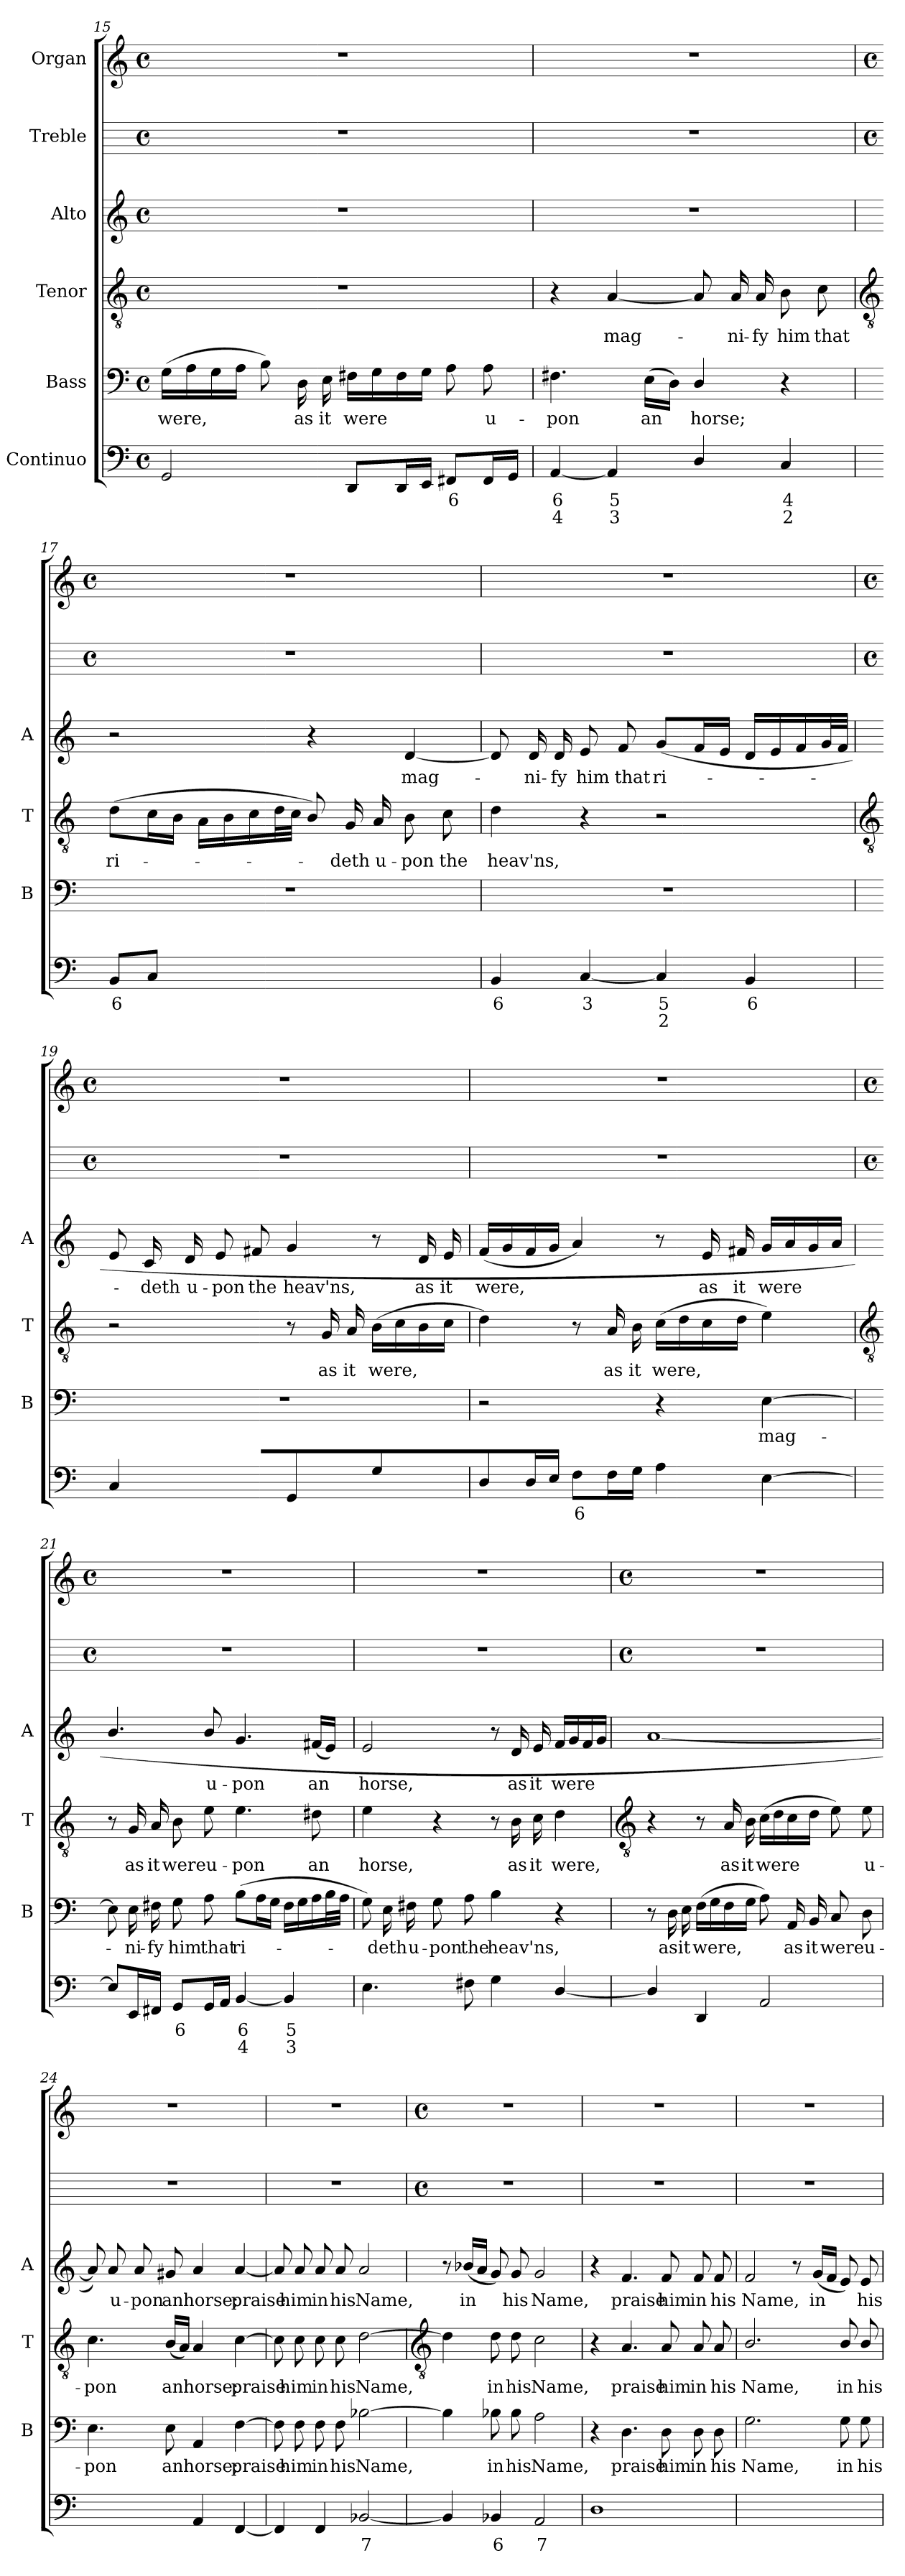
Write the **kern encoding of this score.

**kern	**text	**text	**kern	**text	**kern	**text	**kern	**text	**kern	**kern
*part6	*part6	*part6	*part5	*part5	*part4	*part4	*part3	*part3	*part2	*part1
*staff6	*staff6	*staff6	*staff5	*staff5	*staff4	*staff4	*staff3	*staff3	*staff2	*staff1
*I"Continuo	*	*	*I"Bass	*	*I"Tenor	*	*I"Alto	*	*I"Treble	*I"Organ
*	*	*	*I'B	*	*I'T	*	*I'A	*	*	*
*clefF4	*	*	*clefF4	*	*clefGv2	*	*clefG2	*	*	*clefG2
*k[]	*	*	*k[]	*	*k[]	*	*k[]	*	*	*k[]
*C:	*	*	*C:	*	*C:	*	*C:	*	*	*C:
*M4/4	*	*	*M4/4	*	*M4/4	*	*M4/4	*	*M4/4	*M4/4
*met(c)	*	*	*met(c)	*	*met(c)	*	*met(c)	*	*met(c)	*met(c)
=15	=15	=15	=15	=15	=15	=15	=15	=15	=15	=15
!	!	!	!	!LO:LY:b	!	!	!	!	!	!
2GG	.	.	(>16GLL	were,	1r	.	1r	.	1r	1r
.	.	.	16A	.	.	.	.	.	.	.
.	.	.	16G	.	.	.	.	.	.	.
.	.	.	16AJJ	.	.	.	.	.	.	.
.	.	.	8B)	.	.	.	.	.	.	.
!	!	!	!	!LO:LY:b	!	!	!	!	!	!
.	.	.	16D	as	.	.	.	.	.	.
!	!	!	!	!LO:LY:b	!	!	!	!	!	!
.	.	.	16E	it	.	.	.	.	.	.
!	!	!	!	!LO:LY:b	!	!	!	!	!	!
8DDL	.	.	16F#XLL	were	.	.	.	.	.	.
.	.	.	16G	.	.	.	.	.	.	.
16DDL	.	.	16F#	.	.	.	.	.	.	.
16EEJJ	.	.	16GJJ	.	.	.	.	.	.	.
!	!LO:LY:b	!	!	!	!	!	!	!	!	!
8FF#XL	6	.	8A	.	.	.	.	.	.	.
!	!	!	!	!LO:LY:b	!	!	!	!	!	!
16FF#L	.	.	8A	u-	.	.	.	.	.	.
16GGJJ	.	.	.	.	.	.	.	.	.	.
=16	=16	=16	=16	=16	=16	=16	=16	=16	=16	=16
!	!LO:LY:b	!LO:LY:b	!	!LO:LY:b	!	!	!	!	!	!
[4AA	6	4	4.F#X	-pon	4r	.	1r	.	1r	1r
!	!LO:LY:b	!LO:LY:b	!	!	!	!LO:LY:b	!	!	!	!
4AA]	5	3	.	.	[4A	mag-	.	.	.	.
!	!	!	!	!LO:LY:b	!	!	!	!	!	!
.	.	.	(>16ELL	an	.	.	.	.	.	.
.	.	.	16DJJ)	.	.	.	.	.	.	.
!	!	!	!	!LO:LY:b	!	!	!	!	!	!
4D/	.	.	4D/	horse;	8A]	.	.	.	.	.
!	!	!	!	!	!	!LO:LY:b	!	!	!	!
.	.	.	.	.	16A	ni-	.	.	.	.
!	!	!	!	!	!	!LO:LY:b	!	!	!	!
.	.	.	.	.	16A	-fy	.	.	.	.
!	!LO:LY:b	!LO:LY:b	!	!	!	!LO:LY:b	!	!	!	!
4C	4	2	4r	.	8B	him	.	.	.	.
!	!	!	!	!	!	!LO:LY:b	!	!	!	!
.	.	.	.	.	8c	that	.	.	.	.
!!LO:LB:g=z
=17	=17	=17	=17	=17	=17	=17	=17	=17	=17	=17
*	*	*	*	*	*clefGv2	*	*	*	*	*
*	*	*	*	*	*	*	*	*	*M4/4	*M4/4
*	*	*	*	*	*	*	*	*	*met(c)	*met(c)
!	!LO:LY:b	!	!	!	!	!LO:LY:b	!	!	!	!
8BBL	6	.	1r	.	(>8dL	ri-	2r	.	1r	1r
8CJ	.	.	.	.	16cL	.	.	.	.	.
.	.	.	.	.	16BJJ	.	.	.	.	.
!	!LO:LY:b	!	!	!	!	!	!	!	!	!
[8D/yy	4	.	.	.	16ALL	.	.	.	.	.
.	.	.	.	.	16B	.	.	.	.	.
!	!LO:LY:b	!	!	!	!	!	!	!	!	!
8DLyy]	3	.	.	.	16c	.	.	.	.	.
.	.	.	.	.	32dL	.	.	.	.	.
.	.	.	.	.	32cJJJ	.	.	.	.	.
4.GG	.	.	.	.	8B/)	.	4r	.	.	.
!	!	!	!	!	!	!LO:LY:b	!	!	!	!
.	.	.	.	.	16G	deth	.	.	.	.
!	!	!	!	!	!	!LO:LY:b	!	!	!	!
.	.	.	.	.	16A	u-	.	.	.	.
!	!	!	!	!	!	!LO:LY:b	!	!LO:LY:b	!	!
.	.	.	.	.	8B	-pon	[4d	mag-	.	.
!	!	!	!	!	!	!LO:LY:b	!	!	!	!
8AAJ	.	.	.	.	8c	the	.	.	.	.
=18	=18	=18	=18	=18	=18	=18	=18	=18	=18	=18
!	!LO:LY:b	!	!	!	!	!LO:LY:b	!	!	!	!
4BB	6	.	1r	.	4d	heav'ns,	8d]	.	1r	1r
!	!	!	!	!	!	!	!	!LO:LY:b	!	!
.	.	.	.	.	.	.	16d	ni-	.	.
!	!	!	!	!	!	!	!	!LO:LY:b	!	!
.	.	.	.	.	.	.	16d	-fy	.	.
!	!LO:LY:b	!	!	!	!	!	!	!LO:LY:b	!	!
[4C	3	.	.	.	4r	.	8e	him	.	.
!	!	!	!	!	!	!	!	!LO:LY:b	!	!
.	.	.	.	.	.	.	8f	that	.	.
!	!LO:LY:b	!LO:LY:b	!	!	!	!	!	!LO:LY:b	!	!
4C]	5	2	.	.	2r	.	(<8gL	ri-	.	.
.	.	.	.	.	.	.	16fL	.	.	.
.	.	.	.	.	.	.	16eJJ	.	.	.
!	!LO:LY:b	!	!	!	!	!	!	!	!	!
4BB	6	.	.	.	.	.	16dLL	.	.	.
.	.	.	.	.	.	.	16e	.	.	.
.	.	.	.	.	.	.	16f	.	.	.
.	.	.	.	.	.	.	32gL	.	.	.
.	.	.	.	.	.	.	32fJJJ	.	.	.
!!LO:LB:g=z
=19	=19	=19	=19	=19	=19	=19	=19	=19	=19	=19
*	*	*	*	*	*clefGv2	*	*	*	*	*
*	*	*	*	*	*	*	*	*	*M4/4	*M4/4
*	*	*	*	*	*	*	*	*	*met(c)	*met(c)
4C	.	.	1r	.	2r	.	8e	.	1r	1r
!	!	!	!	!	!	!	!	!LO:LY:b	!	!
.	.	.	.	.	.	.	16c	deth	.	.
!	!	!	!	!	!	!	!	!LO:LY:b	!	!
.	.	.	.	.	.	.	16d	u-	.	.
!	!LO:LY:b	!	!	!	!	!	!	!LO:LY:b	!	!
[8AAyy	5	.	.	.	.	.	8e	-pon	.	.
!	!LO:LY:b	!	!	!	!	!	!	!LO:LY:b	!	!
8AALyy]	6	.	.	.	.	.	8f#X	the	.	.
!	!	!	!	!	!	!	!	!LO:LY:b	!	!
4GG	.	.	.	.	8r	.	4g	heav'ns,	.	.
!	!	!	!	!	!	!LO:LY:b	!	!	!	!
.	.	.	.	.	16G	as	.	.	.	.
!	!	!	!	!	!	!LO:LY:b	!	!	!	!
.	.	.	.	.	16A	it	.	.	.	.
!	!	!	!	!	!	!LO:LY:b	!	!	!	!
4G	.	.	.	.	(>16BLL	were,	8r	.	.	.
.	.	.	.	.	16c	.	.	.	.	.
!	!	!	!	!	!	!	!	!LO:LY:b	!	!
.	.	.	.	.	16B	.	16d	as	.	.
!	!	!	!	!	!	!	!	!LO:LY:b	!	!
.	.	.	.	.	16cJJ	.	16e	it	.	.
=20	=20	=20	=20	=20	=20	=20	=20	=20	=20	=20
!	!	!	!	!	!	!	!	!LO:LY:b	!	!
8D	.	.	2r	.	4d)	.	(<16fLL	were,	1r	1r
.	.	.	.	.	.	.	16g	.	.	.
16DL	.	.	.	.	.	.	16f	.	.	.
16EJJ	.	.	.	.	.	.	16gJJ	.	.	.
!	!LO:LY:b	!	!	!	!	!	!	!	!	!
8FL	6	.	.	.	8r	.	4a)	.	.	.
!	!	!	!	!	!	!LO:LY:b	!	!	!	!
16FL	.	.	.	.	16A	as	.	.	.	.
!	!	!	!	!	!	!LO:LY:b	!	!	!	!
16GJJ	.	.	.	.	16B	it	.	.	.	.
!	!	!	!	!	!	!LO:LY:b	!	!	!	!
4A	.	.	4r	.	(>16cLL	were,	8r	.	.	.
.	.	.	.	.	16d	.	.	.	.	.
!	!	!	!	!	!	!	!	!LO:LY:b	!	!
.	.	.	.	.	16c	.	16e	as	.	.
!	!	!	!	!	!	!	!	!LO:LY:b	!	!
.	.	.	.	.	16dJJ	.	16f#X	it	.	.
!	!	!	!	!LO:LY:b	!	!	!	!LO:LY:b	!	!
[4E	.	.	[4E	mag-	4e)	.	16gLL	were	.	.
.	.	.	.	.	.	.	16a	.	.	.
.	.	.	.	.	.	.	16g	.	.	.
.	.	.	.	.	.	.	16aJJ	.	.	.
!!LO:LB:g=z
=21	=21	=21	=21	=21	=21	=21	=21	=21	=21	=21
*	*	*	*	*	*clefGv2	*	*	*	*	*
*	*	*	*	*	*	*	*	*	*M4/4	*M4/4
*	*	*	*	*	*	*	*	*	*met(c)	*met(c)
8EL]	.	.	8E]	.	8r	.	4.b/	.	1r	1r
!	!	!	!	!LO:LY:b	!	!LO:LY:b	!	!	!	!
16EEL	.	.	16E	-ni-	16G	as	.	.	.	.
!	!	!	!	!LO:LY:b	!	!LO:LY:b	!	!	!	!
16FF#XJJ	.	.	16F#X	-fy	16A	it	.	.	.	.
!	!LO:LY:b	!	!	!LO:LY:b	!	!LO:LY:b	!	!	!	!
8GGL	6	.	8G	him	8B	were	.	.	.	.
!	!	!	!	!LO:LY:b	!	!LO:LY:b	!	!LO:LY:b	!	!
16GGL	.	.	8A	that	8e	u-	8b/	u-	.	.
16AAJJ	.	.	.	.	.	.	.	.	.	.
!	!LO:LY:b	!LO:LY:b	!	!LO:LY:b	!	!LO:LY:b	!	!LO:LY:b	!	!
[4BB	6	4	(>8BL	ri-	4.e	-pon	4.g	-pon	.	.
.	.	.	16AL	.	.	.	.	.	.	.
.	.	.	16GJJ	.	.	.	.	.	.	.
!	!LO:LY:b	!LO:LY:b	!	!	!	!	!	!	!	!
4BB]	5	3	16F#LL	.	.	.	.	.	.	.
.	.	.	16G	.	.	.	.	.	.	.
!	!	!	!	!	!	!LO:LY:b	!	!LO:LY:b	!	!
.	.	.	16A	.	8d#X	an	(<16f#XLL	an	.	.
.	.	.	32BL	.	.	.	16eJJ)	.	.	.
.	.	.	32AJJJ	.	.	.	.	.	.	.
=22	=22	=22	=22	=22	=22	=22	=22	=22	=22	=22
!	!	!	!	!	!	!LO:LY:b	!	!LO:LY:b	!	!
4.E	.	.	8G)	.	4e	horse,	2e	horse,	1r	1r
!	!	!	!	!LO:LY:b	!	!	!	!	!	!
.	.	.	16E	deth	.	.	.	.	.	.
!	!	!	!	!LO:LY:b	!	!	!	!	!	!
.	.	.	16F#X	u-	.	.	.	.	.	.
!	!	!	!	!LO:LY:b	!	!	!	!	!	!
.	.	.	8G	-pon	4r	.	.	.	.	.
!	!	!	!	!LO:LY:b	!	!	!	!	!	!
8F#X	.	.	8A	the	.	.	.	.	.	.
!	!	!	!	!LO:LY:b	!	!	!	!	!	!
4G	.	.	4B	heav'ns,	8r	.	8r	.	.	.
!	!	!	!	!	!	!LO:LY:b	!	!LO:LY:b	!	!
.	.	.	.	.	16B	as	16d	as	.	.
!	!	!	!	!	!	!LO:LY:b	!	!LO:LY:b	!	!
.	.	.	.	.	16c	it	16e	it	.	.
!	!	!	!	!	!	!LO:LY:b	!	!LO:LY:b	!	!
[4D/	.	.	4r	.	4d	were,	16fLL	were	.	.
.	.	.	.	.	.	.	16g	.	.	.
.	.	.	.	.	.	.	16f	.	.	.
.	.	.	.	.	.	.	16gJJ	.	.	.
!!LO:LB:g=z
=23	=23	=23	=23	=23	=23	=23	=23	=23	=23	=23
*	*	*	*	*	*clefGv2	*	*	*	*	*
*	*	*	*	*	*	*	*	*	*M4/4	*M4/4
*	*	*	*	*	*	*	*	*	*met(c)	*met(c)
4D/]	.	.	8r	.	4r	.	[1a	.	1r	1r
!	!	!	!	!LO:LY:b	!	!	!	!	!	!
.	.	.	16D	as	.	.	.	.	.	.
!	!	!	!	!LO:LY:b	!	!	!	!	!	!
.	.	.	16E	it	.	.	.	.	.	.
!	!	!	!	!LO:LY:b	!	!	!	!	!	!
4DD	.	.	(>16FLL	were,	8r	.	.	.	.	.
.	.	.	16G	.	.	.	.	.	.	.
!	!	!	!	!	!	!LO:LY:b	!	!	!	!
.	.	.	16F	.	16A	as	.	.	.	.
!	!	!	!	!	!	!LO:LY:b	!	!	!	!
.	.	.	16GJJ	.	16B	it	.	.	.	.
!	!	!	!	!	!	!LO:LY:b	!	!	!	!
2AA	.	.	8A)	.	(>16cLL	were	.	.	.	.
.	.	.	.	.	16d	.	.	.	.	.
!	!	!	!	!LO:LY:b	!	!	!	!	!	!
.	.	.	16AA	as	16c	.	.	.	.	.
!	!	!	!	!LO:LY:b	!	!	!	!	!	!
.	.	.	16BB	it	16dJJ	.	.	.	.	.
!	!	!	!	!LO:LY:b	!	!	!	!	!	!
.	.	.	8C	were	8e)	.	.	.	.	.
!	!	!	!	!LO:LY:b	!	!LO:LY:b	!	!	!	!
.	.	.	8D	u-	8e	u-	.	.	.	.
=24	=24	=24	=24	=24	=24	=24	=24	=24	=24	=24
!	!LO:LY:b	!LO:LY:b	!	!LO:LY:b	!	!LO:LY:b	!	!	!	!
[4EEyy	6	4	4.E	-pon	4.c	-pon	8a])	.	1r	1r
!	!	!	!	!	!	!	!	!LO:LY:b	!	!
.	.	.	.	.	.	.	8a	u-	.	.
!	!LO:LY:b	!LO:LY:b	!	!	!	!	!	!LO:LY:b	!	!
4EEyy]	5	3	.	.	.	.	8a	-pon	.	.
!	!	!	!	!LO:LY:b	!	!LO:LY:b	!	!LO:LY:b	!	!
.	.	.	8E	an	(<16BLL	an	8g#X	an	.	.
.	.	.	.	.	16AJJ)	.	.	.	.	.
!	!	!	!	!LO:LY:b	!	!LO:LY:b	!	!LO:LY:b	!	!
4AA	.	.	4AA	horse;	4A	horse;	4a	horse;	.	.
!	!	!	!	!LO:LY:b	!	!LO:LY:b	!	!LO:LY:b	!	!
[4FF	.	.	[4F	praise	[4c	praise	[4a	praise	.	.
=25	=25	=25	=25	=25	=25	=25	=25	=25	=25	=25
4FF]	.	.	8F]	.	8c]	.	8a]	.	1r	1r
!	!	!	!	!LO:LY:b	!	!LO:LY:b	!	!LO:LY:b	!	!
.	.	.	8F	him	8c	him	8a	him	.	.
!	!	!	!	!LO:LY:b	!	!LO:LY:b	!	!LO:LY:b	!	!
4FF	.	.	8F	in	8c	in	8a	in	.	.
!	!	!	!	!LO:LY:b	!	!LO:LY:b	!	!LO:LY:b	!	!
.	.	.	8F	his	8c	his	8a	his	.	.
!	!LO:LY:b	!	!	!LO:LY:b	!	!LO:LY:b	!	!LO:LY:b	!	!
[2BB-X	7	.	[2B-X	Name,	[2d	Name,	2a	Name,	.	.
!!LO:LB:g=z
=26	=26	=26	=26	=26	=26	=26	=26	=26	=26	=26
*	*	*	*	*	*clefGv2	*	*	*	*	*
*	*	*	*	*	*	*	*	*	*M4/4	*M4/4
*	*	*	*	*	*	*	*	*	*met(c)	*met(c)
4BB-]	.	.	4B-]	.	4d]	.	8r	.	1r	1r
!	!	!	!	!	!	!	!	!LO:LY:b	!	!
.	.	.	.	.	.	.	(<16b-XLL	in	.	.
.	.	.	.	.	.	.	16aJJ	.	.	.
!	!LO:LY:b	!	!	!LO:LY:b	!	!LO:LY:b	!	!	!	!
4BB-	6	.	8B-	in	8d	in	8g)	.	.	.
!	!	!	!	!LO:LY:b	!	!LO:LY:b	!	!LO:LY:b	!	!
.	.	.	8B-	his	8d	his	8g	his	.	.
!	!LO:LY:b	!	!	!LO:LY:b	!	!LO:LY:b	!	!LO:LY:b	!	!
2AA	7	.	2A	Name,	2c	Name,	2g	Name,	.	.
=27	=27	=27	=27	=27	=27	=27	=27	=27	=27	=27
1D	.	.	4r	.	4r	.	4r	.	1r	1r
!	!	!	!	!LO:LY:b	!	!LO:LY:b	!	!LO:LY:b	!	!
.	.	.	4.D	praise	4.A	praise	4.f	praise	.	.
!	!	!	!	!LO:LY:b	!	!LO:LY:b	!	!LO:LY:b	!	!
.	.	.	8D	him	8A	him	8f	him	.	.
!	!	!	!	!LO:LY:b	!	!LO:LY:b	!	!LO:LY:b	!	!
.	.	.	8D	in	8A	in	8f	in	.	.
!	!	!	!	!LO:LY:b	!	!LO:LY:b	!	!LO:LY:b	!	!
.	.	.	8D	his	8A	his	8f	his	.	.
=28	=28	=28	=28	=28	=28	=28	=28	=28	=28	=28
!	!LO:LY:b	!	!	!LO:LY:b	!	!LO:LY:b	!	!LO:LY:b	!	!
[2Gyy	7	.	2.G	Name,	2.B/	Name,	2f	Name,	1r	1r
!	!LO:LY:b	!	!	!	!	!	!	!	!	!
2Gyy]	6	.	.	.	.	.	8r	.	.	.
!	!	!	!	!	!	!	!	!LO:LY:b	!	!
.	.	.	.	.	.	.	(<16gLL	in	.	.
.	.	.	.	.	.	.	16fJJ	.	.	.
!	!	!	!	!LO:LY:b	!	!LO:LY:b	!	!	!	!
.	.	.	8G	in	8B/	in	8e)	.	.	.
!	!	!	!	!LO:LY:b	!	!LO:LY:b	!	!LO:LY:b	!	!
.	.	.	8G	his	8B/	his	8e	his	.	.
=	=	=	=	=	=	=	=	=	=	=
*-	*-	*-	*-	*-	*-	*-	*-	*-	*-	*-
